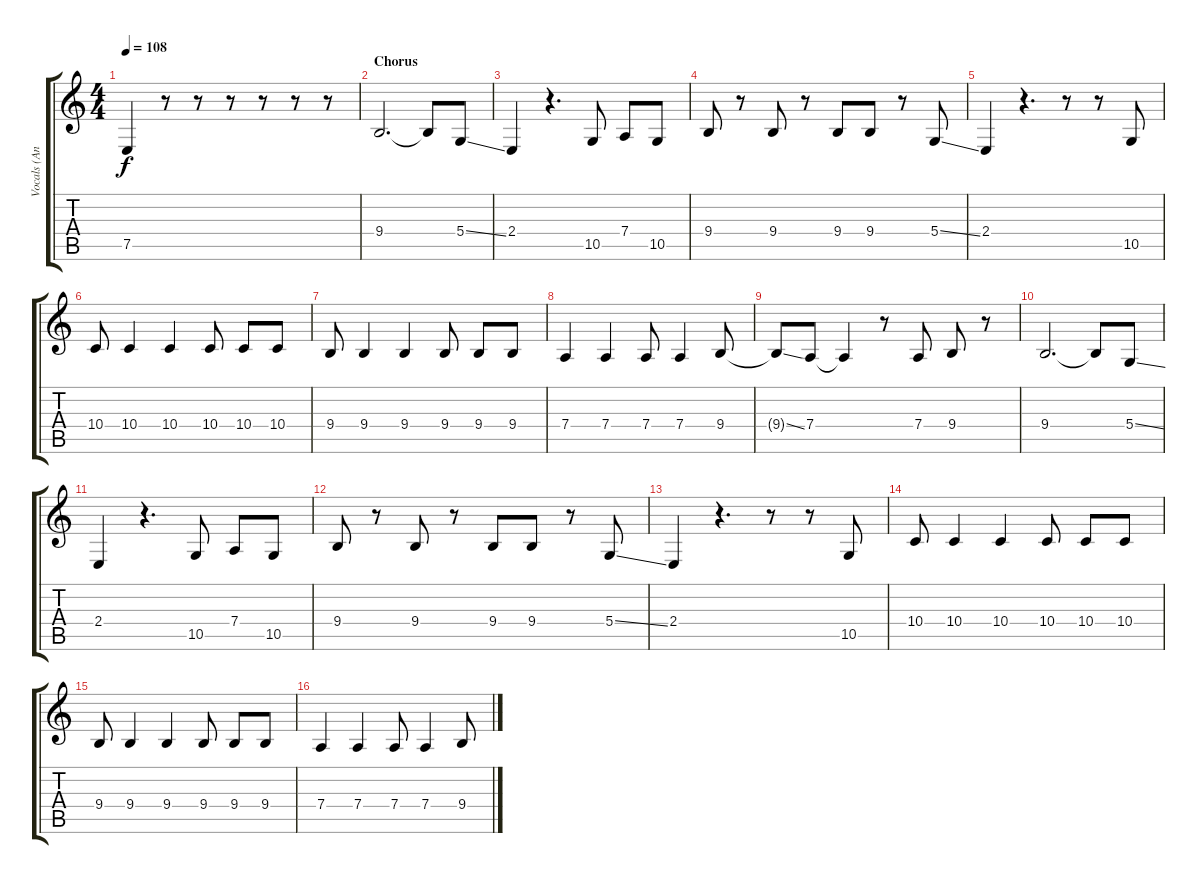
\track ("Vocals (Anthony Kiedis)" "Vocals (An") {instrument oboe}
\staff {score tabs}
\tuning (E4 B3 G3 D3 A2 E2) {hide}
\ts (4 4)
\tempo 108
\clef g2
\ks c
7.5.4{dy f} r.8 r.8 r.8 r.8 r.8 r.8 |
\section ("" "Chorus")
9.4.2{d} 9.4{t}.8 5.4{ss}.8 |
2.4.4 r.4{d} 10.5.8 7.4.8 10.5.8 |
9.4.8 r.8 9.4.8 r.8 9.4.8 9.4.8 r.8 5.4{ss}.8 |
2.4.4 r.4{d} r.8 r.8 10.5.8 |
10.4.8 10.4.4 10.4.4 10.4.8 10.4.8 10.4.8 |
9.4.8 9.4.4 9.4.4 9.4.8 9.4.8 9.4.8 |
7.4.4 7.4.4 7.4.8 7.4.4 9.4.8 |
9.4{ss t}.8 7.4.8 7.4{t}.4 r.8 7.4.8 9.4.8 r.8 |
9.4.2{d} 9.4{t}.8 5.4{ss}.8 |
2.4.4 r.4{d} 10.5.8 7.4.8 10.5.8 |
9.4.8 r.8 9.4.8 r.8 9.4.8 9.4.8 r.8 5.4{ss}.8 |
2.4.4 r.4{d} r.8 r.8 10.5.8 |
10.4.8 10.4.4 10.4.4 10.4.8 10.4.8 10.4.8 |
9.4.8 9.4.4 9.4.4 9.4.8 9.4.8 9.4.8 |
7.4.4 7.4.4 7.4.8 7.4.4 9.4.8
